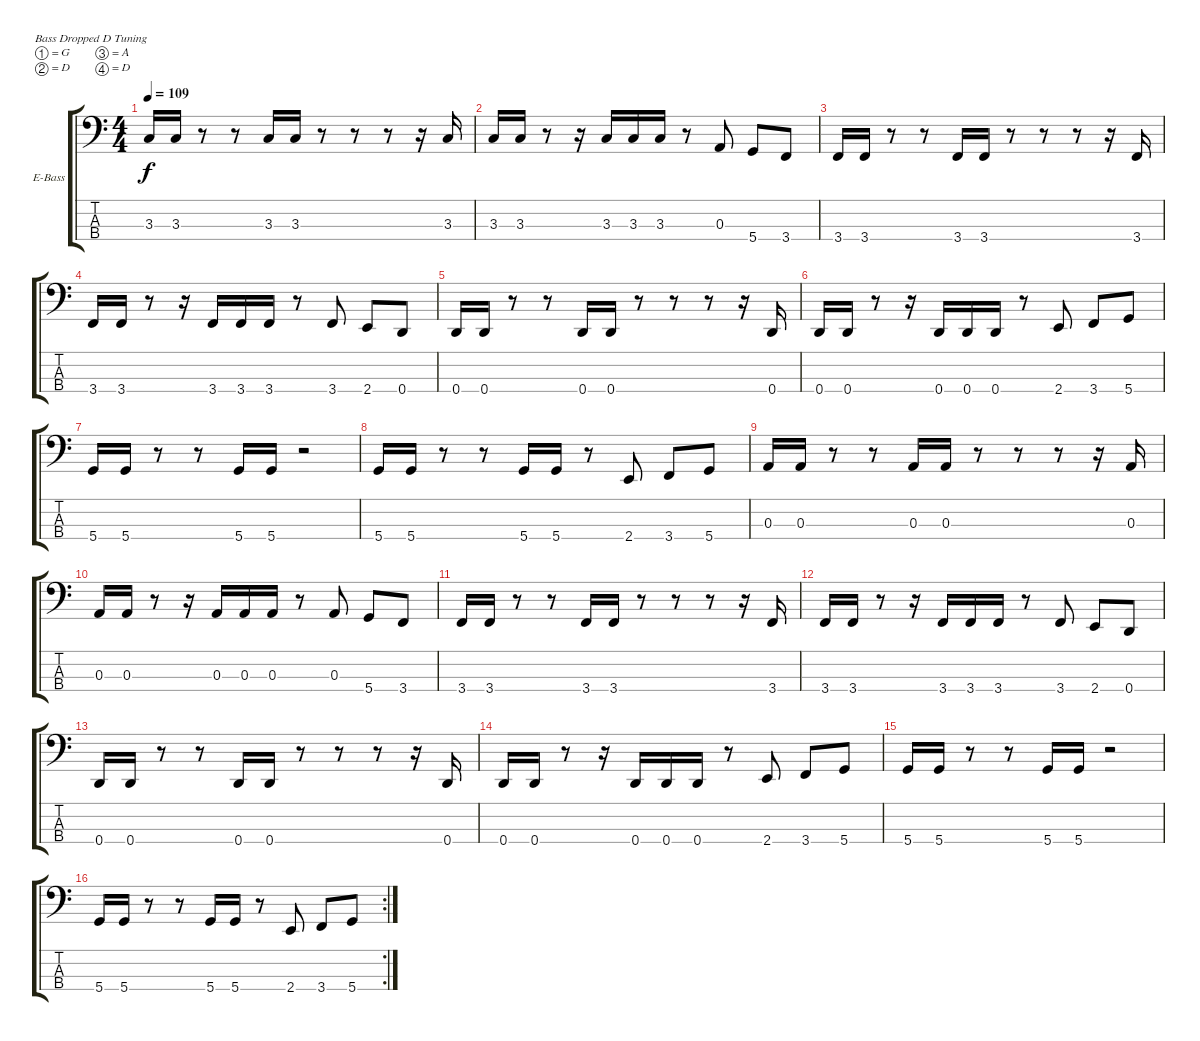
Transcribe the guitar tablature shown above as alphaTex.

\bracketExtendMode groupsimilarinstruments
\firstSystemTrackNameOrientation horizontal
\otherSystemsTrackNameOrientation horizontal
\track ("Bass" "E-Bass") {instrument electricbassfinger}
\staff {score tabs}
\tuning (G2 D2 A1 D1)
\ts (4 4)
\tempo 109
\clef f4
\ks c
3.3.16{dy f} 3.3.16 r.8 r.8 3.3.16 3.3.16 r.8 r.8 r.8 r.16 3.3.16 |
3.3.16 3.3.16 r.8 r.16 3.3.16 3.3.16 3.3.16 r.8 0.3.8 5.4.8 3.4.8 |
3.4.16 3.4.16 r.8 r.8 3.4.16 3.4.16 r.8 r.8 r.8 r.16 3.4.16 |
3.4.16 3.4.16 r.8 r.16 3.4.16 3.4.16 3.4.16 r.8 3.4.8 2.4.8 0.4.8 |
0.4.16 0.4.16 r.8 r.8 0.4.16 0.4.16 r.8 r.8 r.8 r.16 0.4.16 |
0.4.16 0.4.16 r.8 r.16 0.4.16 0.4.16 0.4.16 r.8 2.4.8 3.4.8 5.4.8 |
5.4.16 5.4.16 r.8 r.8 5.4.16 5.4.16 r.2 |
5.4.16 5.4.16 r.8 r.8 5.4.16 5.4.16 r.8 2.4.8 3.4.8 5.4.8 |
0.3.16 0.3.16 r.8 r.8 0.3.16 0.3.16 r.8 r.8 r.8 r.16 0.3.16 |
0.3.16 0.3.16 r.8 r.16 0.3.16 0.3.16 0.3.16 r.8 0.3.8 5.4.8 3.4.8 |
3.4.16 3.4.16 r.8 r.8 3.4.16 3.4.16 r.8 r.8 r.8 r.16 3.4.16 |
3.4.16 3.4.16 r.8 r.16 3.4.16 3.4.16 3.4.16 r.8 3.4.8 2.4.8 0.4.8 |
0.4.16 0.4.16 r.8 r.8 0.4.16 0.4.16 r.8 r.8 r.8 r.16 0.4.16 |
0.4.16 0.4.16 r.8 r.16 0.4.16 0.4.16 0.4.16 r.8 2.4.8 3.4.8 5.4.8 |
5.4.16 5.4.16 r.8 r.8 5.4.16 5.4.16 r.2 |
\rc 2
5.4.16 5.4.16 r.8 r.8 5.4.16 5.4.16 r.8 2.4.8 3.4.8 5.4.8
